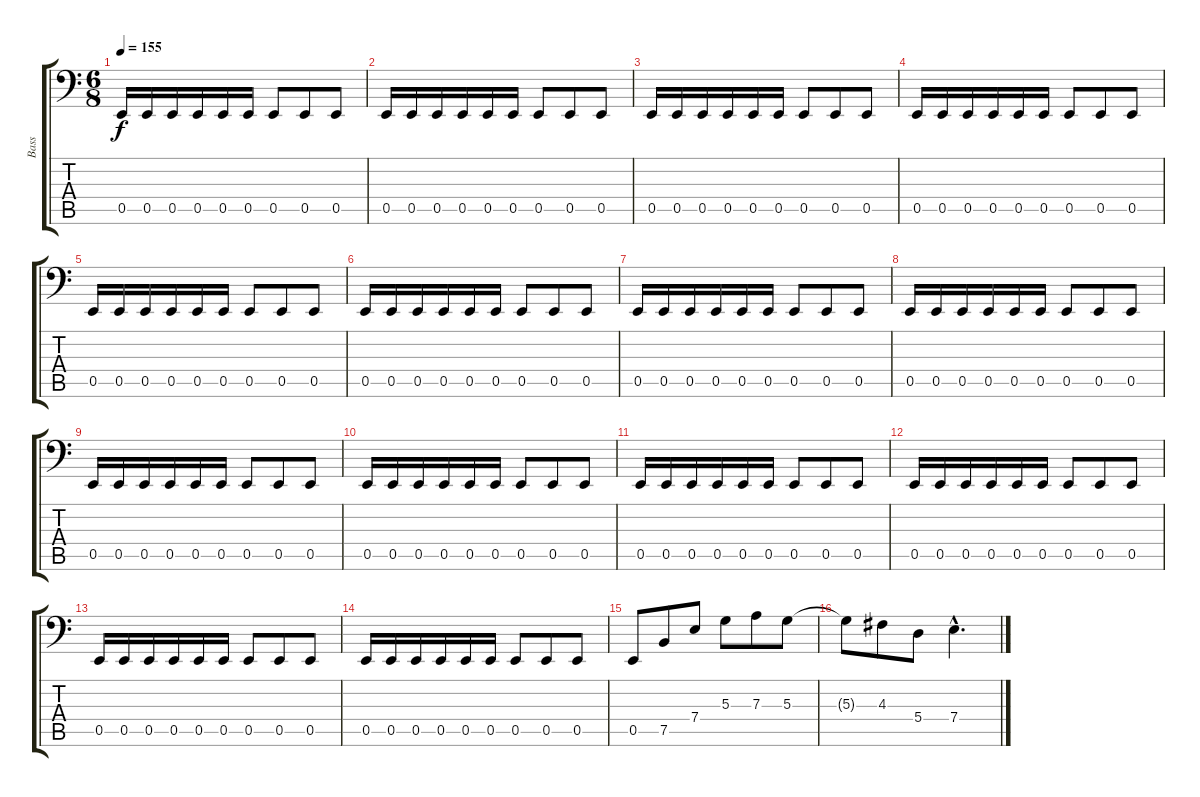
\track ("Bass" "Bass") {instrument electricbassfinger}
\staff {score tabs}
\tuning (C3 G2 D2 A1 E1 B0) {hide}
\ts (6 8)
\tempo 155
\clef f4
\ks c
0.5.16{dy f} 0.5.16 0.5.16 0.5.16 0.5.16 0.5.16 0.5.8 0.5.8 0.5.8 |
0.5.16 0.5.16 0.5.16 0.5.16 0.5.16 0.5.16 0.5.8 0.5.8 0.5.8 |
0.5.16 0.5.16 0.5.16 0.5.16 0.5.16 0.5.16 0.5.8 0.5.8 0.5.8 |
0.5.16 0.5.16 0.5.16 0.5.16 0.5.16 0.5.16 0.5.8 0.5.8 0.5.8 |
0.5.16 0.5.16 0.5.16 0.5.16 0.5.16 0.5.16 0.5.8 0.5.8 0.5.8 |
0.5.16 0.5.16 0.5.16 0.5.16 0.5.16 0.5.16 0.5.8 0.5.8 0.5.8 |
0.5.16{volume 14} 0.5.16 0.5.16 0.5.16 0.5.16 0.5.16 0.5.8 0.5.8 0.5.8 |
0.5.16 0.5.16 0.5.16 0.5.16 0.5.16 0.5.16 0.5.8 0.5.8 0.5.8 |
0.5.16 0.5.16 0.5.16 0.5.16 0.5.16 0.5.16 0.5.8 0.5.8 0.5.8 |
0.5.16 0.5.16 0.5.16 0.5.16 0.5.16 0.5.16 0.5.8 0.5.8 0.5.8 |
0.5.16 0.5.16 0.5.16 0.5.16 0.5.16 0.5.16 0.5.8 0.5.8 0.5.8 |
0.5.16 0.5.16 0.5.16 0.5.16 0.5.16 0.5.16 0.5.8 0.5.8 0.5.8 |
0.5.16 0.5.16 0.5.16 0.5.16 0.5.16 0.5.16 0.5.8 0.5.8 0.5.8 |
0.5.16 0.5.16 0.5.16 0.5.16 0.5.16 0.5.16 0.5.8 0.5.8 0.5.8 |
0.5.8 7.5.8 7.4.8 5.3.8 7.3.8 5.3.8 |
5.3{t}.8 4.3.8 5.4.8 7.4{hac}.4{d}
